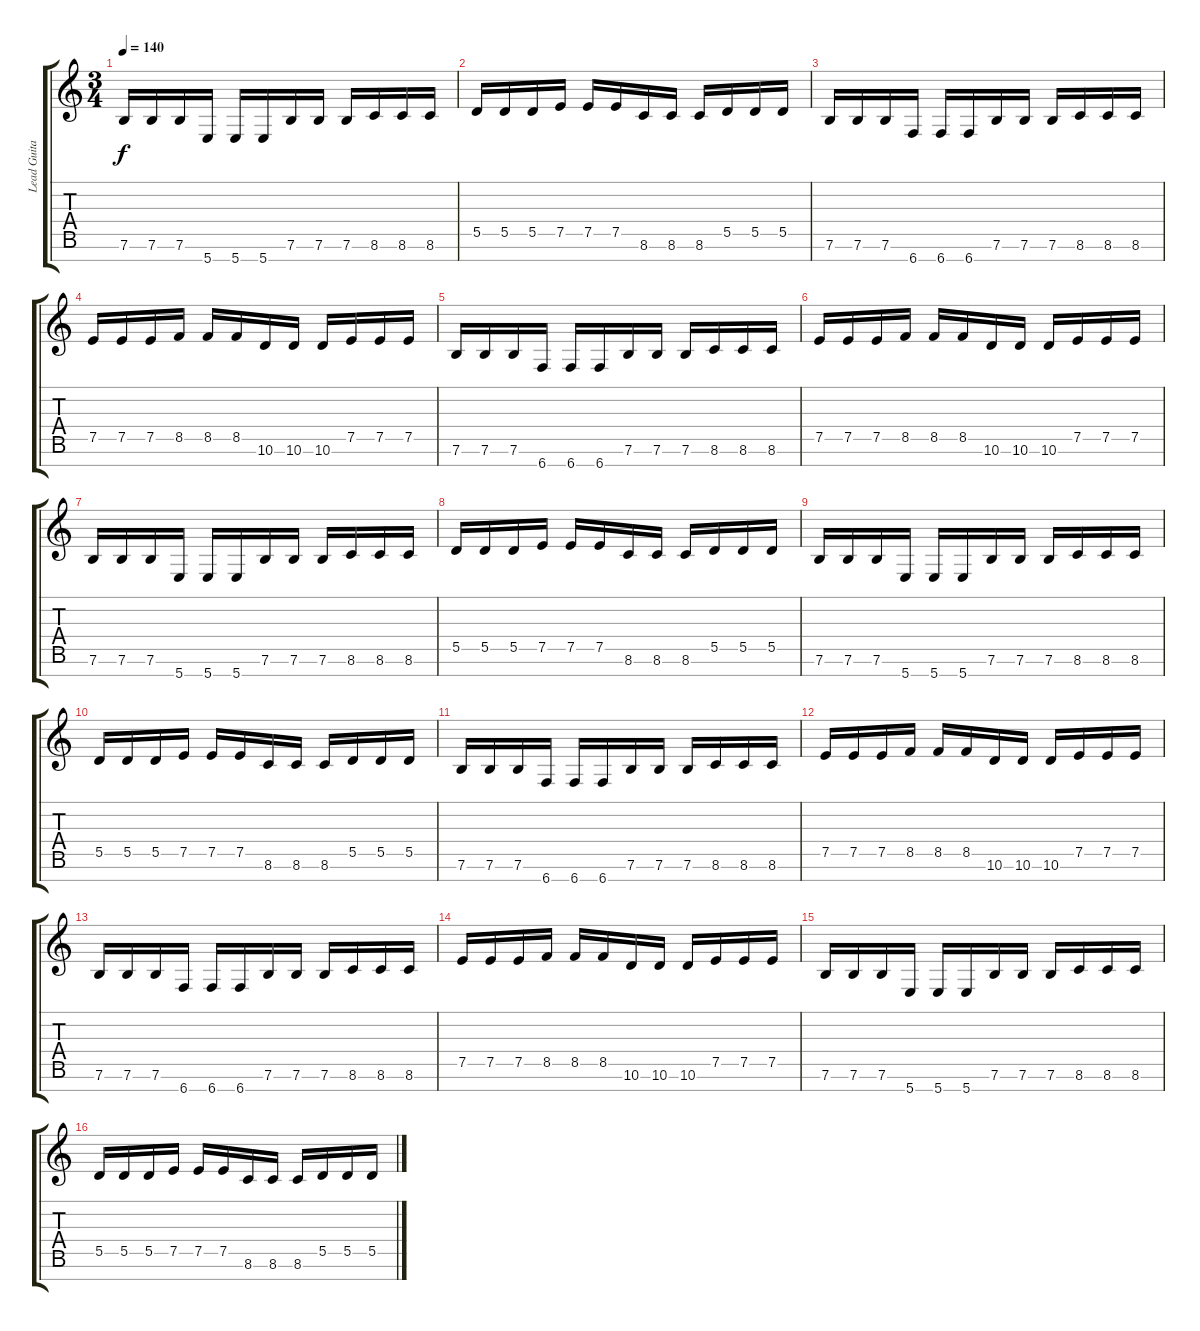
\track ("Lead Guitar I" "Lead Guita") {instrument distortionguitar}
\staff {score tabs}
\tuning (E4 B3 G3 D3 A2 E2 B1) {hide}
\ts (3 4)
\tempo 140
\clef g2
\ks c
7.6.16{dy f} 7.6.16 7.6.16 5.7.16 5.7.16 5.7.16 7.6.16 7.6.16 7.6.16 8.6.16 8.6.16 8.6.16 |
5.5.16 5.5.16 5.5.16 7.5.16 7.5.16 7.5.16 8.6.16 8.6.16 8.6.16 5.5.16 5.5.16 5.5.16 |
7.6.16 7.6.16 7.6.16 6.7.16 6.7.16 6.7.16 7.6.16 7.6.16 7.6.16 8.6.16 8.6.16 8.6.16 |
7.5.16 7.5.16 7.5.16 8.5.16 8.5.16 8.5.16 10.6.16 10.6.16 10.6.16 7.5.16 7.5.16 7.5.16 |
7.6.16 7.6.16 7.6.16 6.7.16 6.7.16 6.7.16 7.6.16 7.6.16 7.6.16 8.6.16 8.6.16 8.6.16 |
7.5.16 7.5.16 7.5.16 8.5.16 8.5.16 8.5.16 10.6.16 10.6.16 10.6.16 7.5.16 7.5.16 7.5.16 |
7.6.16 7.6.16 7.6.16 5.7.16 5.7.16 5.7.16 7.6.16 7.6.16 7.6.16 8.6.16 8.6.16 8.6.16 |
5.5.16 5.5.16 5.5.16 7.5.16 7.5.16 7.5.16 8.6.16 8.6.16 8.6.16 5.5.16 5.5.16 5.5.16 |
7.6.16 7.6.16 7.6.16 5.7.16 5.7.16 5.7.16 7.6.16 7.6.16 7.6.16 8.6.16 8.6.16 8.6.16 |
5.5.16 5.5.16 5.5.16 7.5.16 7.5.16 7.5.16 8.6.16 8.6.16 8.6.16 5.5.16 5.5.16 5.5.16 |
7.6.16 7.6.16 7.6.16 6.7.16 6.7.16 6.7.16 7.6.16 7.6.16 7.6.16 8.6.16 8.6.16 8.6.16 |
7.5.16 7.5.16 7.5.16 8.5.16 8.5.16 8.5.16 10.6.16 10.6.16 10.6.16 7.5.16 7.5.16 7.5.16 |
7.6.16 7.6.16 7.6.16 6.7.16 6.7.16 6.7.16 7.6.16 7.6.16 7.6.16 8.6.16 8.6.16 8.6.16 |
7.5.16 7.5.16 7.5.16 8.5.16 8.5.16 8.5.16 10.6.16 10.6.16 10.6.16 7.5.16 7.5.16 7.5.16 |
7.6.16 7.6.16 7.6.16 5.7.16 5.7.16 5.7.16 7.6.16 7.6.16 7.6.16 8.6.16 8.6.16 8.6.16 |
5.5.16 5.5.16 5.5.16 7.5.16 7.5.16 7.5.16 8.6.16 8.6.16 8.6.16 5.5.16 5.5.16 5.5.16
